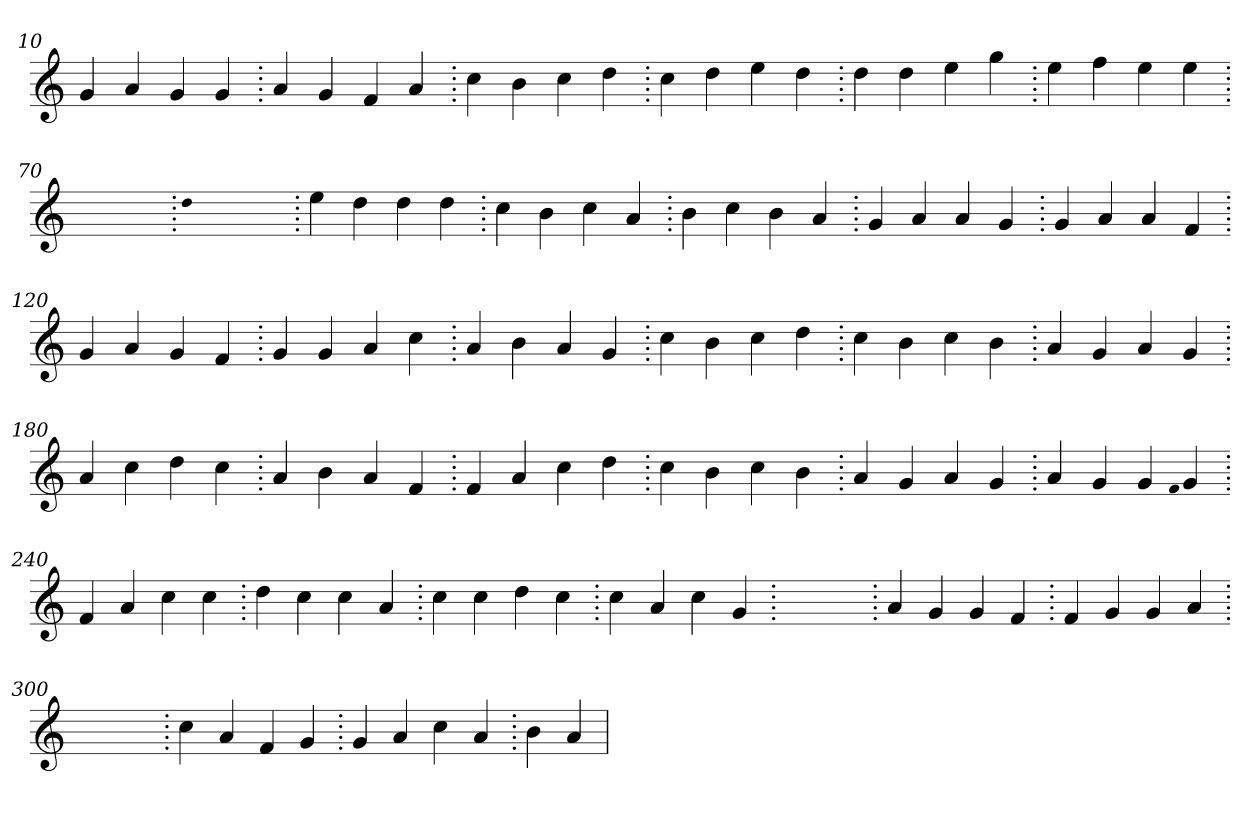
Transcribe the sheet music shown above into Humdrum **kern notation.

**kern
*part1
*staff1
*clefG2
=10.
4g
4a
4g
4g
=20.
4a
4g
4f
4a
=30.
4cc
4b
4cc
4dd
=40.
4cc
4dd
4ee
4dd
=50.
4dd
4dd
4ee
4gg
=60.
4ee
4ff
4ee
4ee
=70.
1ryy
=70.
qqdd
1ryy
=70.
4ee
4dd
4dd
4dd
=80.
4cc
4b
4cc
4a
=90.
4b
4cc
4b
4a
=100.
4g
4a
4a
4g
=110.
4g
4a
4a
4f
=120.
4g
4a
4g
4f
=130.
4g
4g
4a
4cc
=140.
4a
4b
4a
4g
=150.
4cc
4b
4cc
4dd
=160.
4cc
4b
4cc
4b
=170.
4a
4g
4a
4g
=180.
4a
4cc
4dd
4cc
=190.
4a
4b
4a
4f
=200.
4f
4a
4cc
4dd
=210.
4cc
4b
4cc
4b
=220.
4a
4g
4a
4g
=230.
4a
4g
4g
qqf
4g
=240.
4f
4a
4cc
4cc
=250.
4dd
4cc
4cc
4a
=260.
4cc
4cc
4dd
4cc
=270.
4cc
4a
4cc
4g
=280.
1ryy
=280.
4a
4g
4g
4f
=290.
4f
4g
4g
4a
=300.
1ryy
=300.
4cc
4a
4f
4g
=310.
4g
4a
4cc
4a
=320.
4b
4a
=
*-
